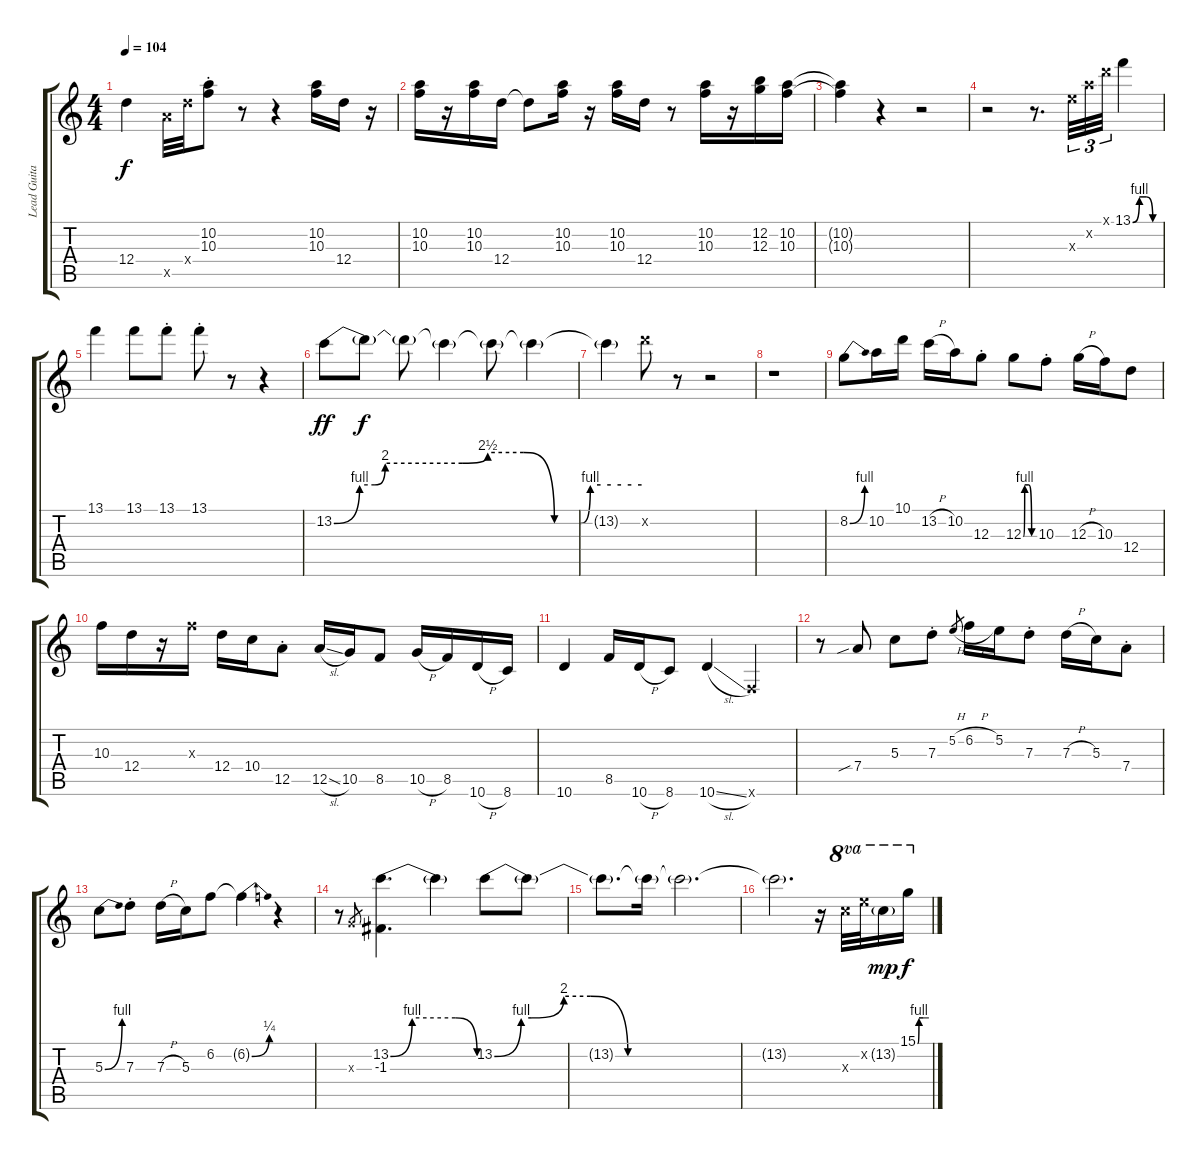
\track ("Lead Guitar" "Lead Guita") {instrument electricguitarjazz}
\staff {score tabs}
\tuning (E4 B3 G3 D3 A2 E2) {hide}
\ts (4 4)
\tempo 104
\clef g2
\ks c
12.4.4{dy f} 12.5{x}.32 12.4{x}.32 (10.2{st} 10.3).8 r.8 r.4 (10.2 10.3).16 12.4.16 r.16 |
(10.2 10.3).16 r.16 (10.2 10.3).16 12.4.16 12.4{t}.8 (10.2 10.3).16 r.16 (10.2 10.3).16 12.4.16 r.8 (10.2 10.3).16 r.16 (12.2 12.3).16 (10.2 10.3).16 |
(10.2{t} 10.3{t}).4 r.4 r.2 |
r.2 r.8{d} 9.3{x}.32{tu (3 2)} 10.2{x}.32{tu (3 2)} 10.1{x}.32{tu (3 2)} 13.1{be (custom 0 0 15 4 30 4 45 0 60 0)}.4 |
13.1.4 13.1.8 13.1{st}.8 13.1{st}.8 r.8 r.4 |
13.2{be (custom 0 0 5 4 8 4 10 8 25 8 30 10 37 10 43 0 48 0 50 4 52 4 54 4 56 4 58 4 60 4)}.8{dy ff} 13.2{t}.8{dy f} 13.2{t}.8 13.2{t}.4 13.2{t}.8 13.2{t}.4 |
13.2{t}.4 15.2{x}.8 r.8 r.2 |
r.1 |
8.2{be (bend 0 0 60 4)}.8 10.2.16 10.1.16 13.2{h}.16 10.2.16 12.3{st}.8 12.3{be (custom 0 0 7 4 30 4 45 0 60 0)}.8 10.3{st}.8 12.3{h}.16 10.3.16 12.4.8 |
10.3.16 12.4.16 r.16 10.3{x}.16 12.4.16 10.4.16 12.5{st}.8 12.5{sl}.16 10.5.16 8.5.8 10.5{h}.16 8.5.16 10.6{h}.16 8.6.16 |
10.6.4 8.5.16 10.6{h}.16 8.6.8 10.6{sl}.4 1.6{x}.4 |
r.8 7.4{sib}.8 5.3.8 7.3{st}.8 5.2{h}.8{gr} 6.2{h}.16 5.2.16 7.3{st}.8 7.3{h}.16 5.3.16 7.4{st}.8 |
5.3{be (bend 0 0 60 4)}.8 7.3{st}.8 7.3{h}.16 5.3.16 6.2.8 6.2{be (bend 0 0 60 1) t}.4 r.4 |
r.8 0.3{x}.8{gr} (13.2{be (custom 0 0 15 4 30 4 45 4 60 0)} -1.3).4{d} 13.2{t}.4 13.2{be (custom 0 0 5 4 7 4 13 8 18 8 25 0 37 0 39 0 41 0 43 0 45 0 47 0 49 0 51 0 53 0 55 0 57 0 60 0)}.8 13.2{t}.8 |
13.2{t}.8{d} 13.2{t}.16 13.2{t}.2{d} |
13.2{t}.2{d} r.16 17.3{x}.32{ot 8va} 17.2{x}.32{ot 8va} 13.2{g}.16{ot 8va dy mp} 15.1{be (custom 0 0 7 4 30 4 32 4 34 4 36 4 38 4 40 4 42 4 44 4 46 4 48 4 50 4 52 4 54 4 56 4 58 4 60 4)}.16{ot 8va dy f}
